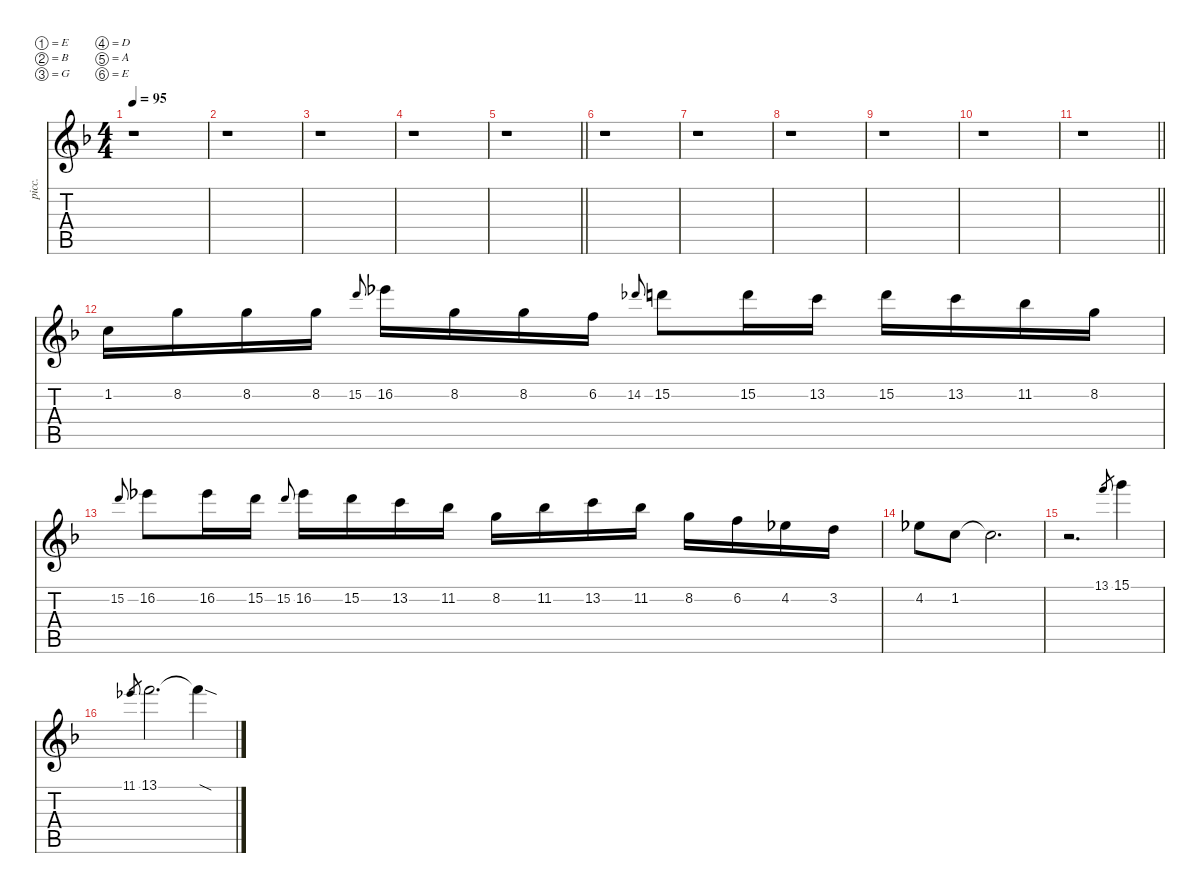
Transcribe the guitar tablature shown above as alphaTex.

\defaultSystemsLayout 4
\hideDynamics
\bracketExtendMode nobrackets
\track ("Pipe" "picc.") {instrument piccolo}
\staff {score tabs}
\tuning (E5 B4 G4 D4 A3 E3)
\ts (4 4)
\tempo 95
\clef g2
\ks f
r.1{dy f} |
r.1 |
r.1 |
r.1 |
\barLineRight lightlight
r.1 |
r.1 |
r.1 |
r.1 |
r.1 |
r.1 |
\barLineRight lightlight
r.1 |
1.2{acc forcenatural}.16 8.2{acc forcenatural}.16 8.2{acc forcenatural}.16 8.2{acc forcenatural}.16 15.2{acc forcenatural}.8{gr onbeat dy mp} 16.2{acc b}.16{dy f} 8.2{acc forcenatural}.16 8.2{acc forcenatural}.16 6.2{acc forcenatural}.16{dy mf} 14.2{acc b}.8{gr onbeat dy mp} 15.2{acc forcenatural}.8{dy f} 15.2{acc forcenatural}.16 13.2{acc forcenatural}.16 15.2{acc forcenatural}.16 13.2{acc forcenatural}.16 11.2{acc b}.16 8.2{acc forcenatural}.16 |
15.2{acc forcenatural}.8{gr onbeat dy mp} 16.2{acc b}.8{dy f} 16.2{acc b}.16 15.2{acc forcenatural}.16 15.2{acc forcenatural}.8{gr onbeat dy mp} 16.2{acc b}.16{dy f} 15.2{acc forcenatural}.16 13.2{acc forcenatural}.16 11.2{acc b}.16 8.2{acc forcenatural}.16 11.2{acc b}.16 13.2{acc forcenatural}.16 11.2{acc b}.16 8.2{acc forcenatural}.16 6.2{acc forcenatural}.16 4.2{acc b}.16 3.2{acc forcenatural}.16 |
4.2{acc b}.8 1.2{acc forcenatural}.8 1.2{t acc forcenatural}.2{d} |
r.2{d} 13.1{acc forcenatural}.8{gr dy mp} 15.1{acc forcenatural}.4{dy mf} |
11.1{acc b}.8{gr dy p} 13.1{acc forcenatural}.2{d dy f} 13.1{sod t acc forcenatural}.4
